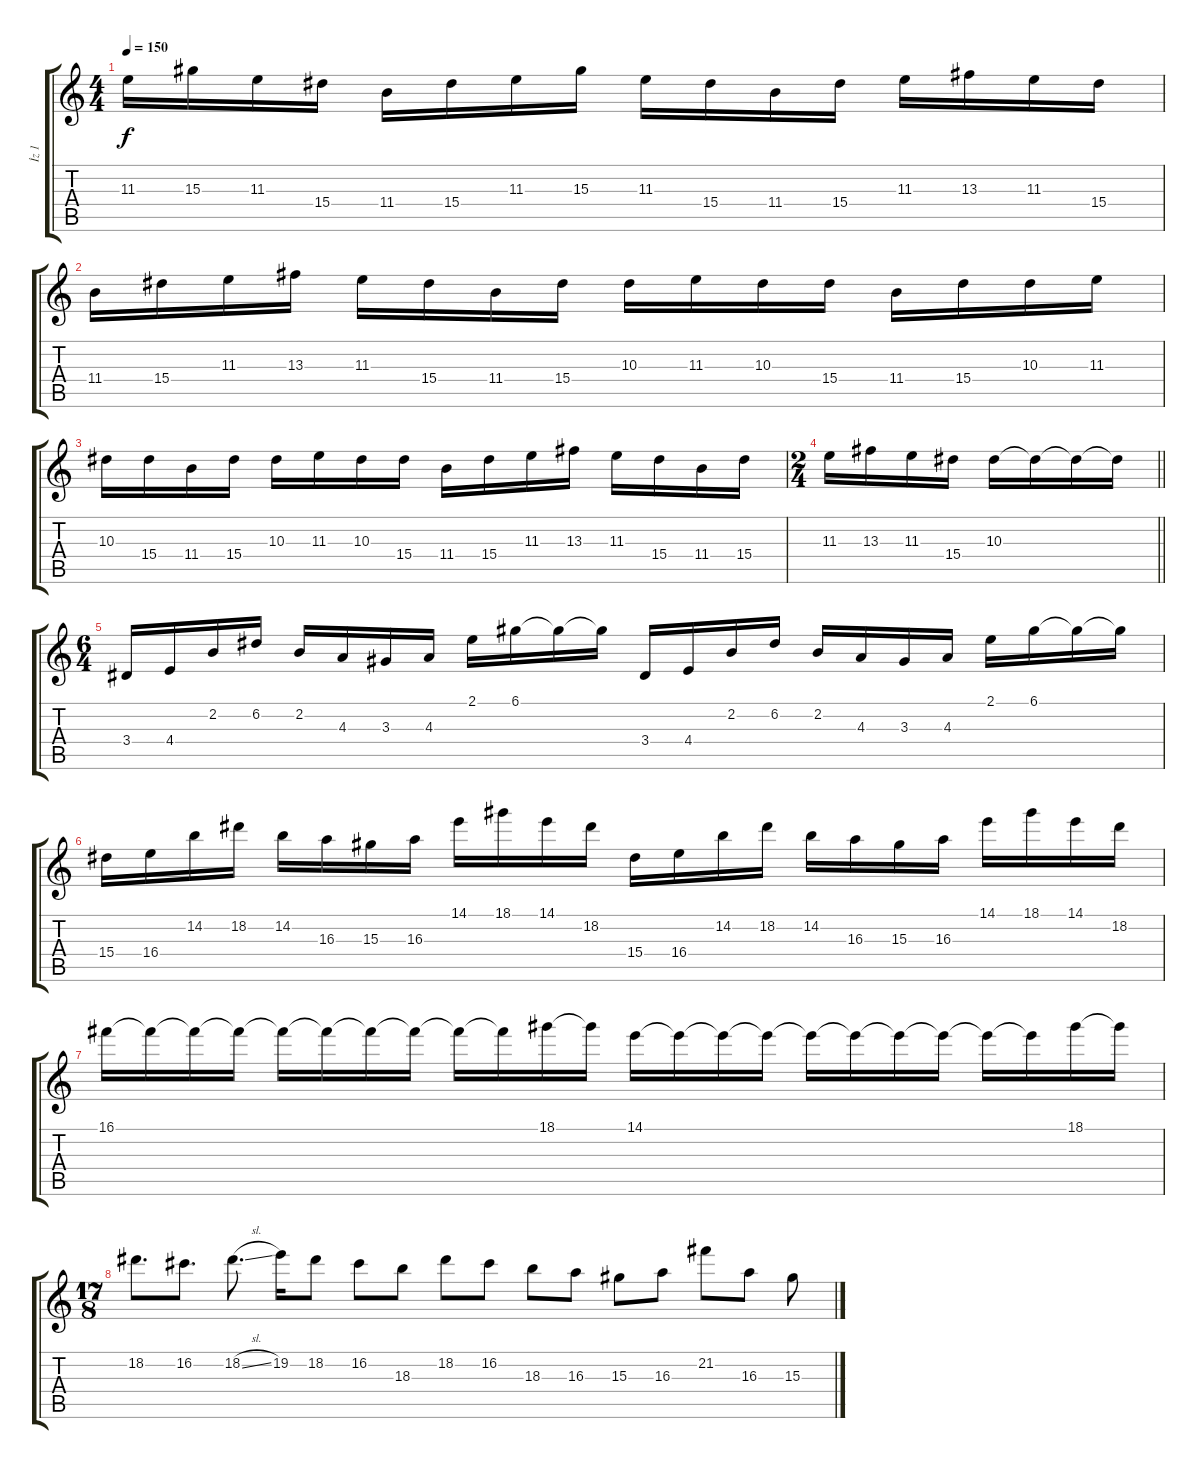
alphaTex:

\track ("İz 1" "İz 1") {instrument overdrivenguitar}
\staff {score tabs}
\tuning (D4 A3 F3 C3 G2 C2) {hide}
\ts (4 4)
\tempo 150
\clef g2
\ks c
11.3.16{dy f} 15.3.16 11.3.16 15.4.16 11.4.16 15.4.16 11.3.16 15.3.16 11.3.16 15.4.16 11.4.16 15.4.16 11.3.16 13.3.16 11.3.16 15.4.16 |
11.4.16 15.4.16 11.3.16 13.3.16 11.3.16 15.4.16 11.4.16 15.4.16 10.3.16 11.3.16 10.3.16 15.4.16 11.4.16 15.4.16 10.3.16 11.3.16 |
10.3.16 15.4.16 11.4.16 15.4.16 10.3.16 11.3.16 10.3.16 15.4.16 11.4.16 15.4.16 11.3.16 13.3.16 11.3.16 15.4.16 11.4.16 15.4.16 |
\ts (2 4)
\barLineRight lightlight
11.3.16 13.3.16 11.3.16 15.4.16 10.3.16 10.3{t}.16 10.3{t}.16 10.3{t}.16 |
\ts (6 4)
\section ("" "")
3.4.16 4.4.16 2.2.16 6.2.16 2.2.16 4.3.16 3.3.16 4.3.16 2.1.16 6.1.16 6.1{t}.16 6.1{t}.16 3.4.16 4.4.16 2.2.16 6.2.16 2.2.16 4.3.16 3.3.16 4.3.16 2.1.16 6.1.16 6.1{t}.16 6.1{t}.16 |
15.4.16 16.4.16 14.2.16 18.2.16 14.2.16 16.3.16 15.3.16 16.3.16 14.1.16 18.1.16 14.1.16 18.2.16 15.4.16 16.4.16 14.2.16 18.2.16 14.2.16 16.3.16 15.3.16 16.3.16 14.1.16 18.1.16 14.1.16 18.2.16 |
16.1.16 16.1{t}.16 16.1{t}.16 16.1{t}.16 16.1{t}.16 16.1{t}.16 16.1{t}.16 16.1{t}.16 16.1{t}.16 16.1{t}.16 18.1.16 18.1{t}.16 14.1.16 14.1{t}.16 14.1{t}.16 14.1{t}.16 14.1{t}.16 14.1{t}.16 14.1{t}.16 14.1{t}.16 14.1{t}.16 14.1{t}.16 18.1.16 18.1{t}.16 |
\ts (17 8)
18.2.8{d} 16.2.8{d} 18.2{sl}.8{d} 19.2.16 18.2.8 16.2.8 18.3.8 18.2.8 16.2.8 18.3.8 16.3.8 15.3.8 16.3.8 21.2.8 16.3.8 15.3.8
